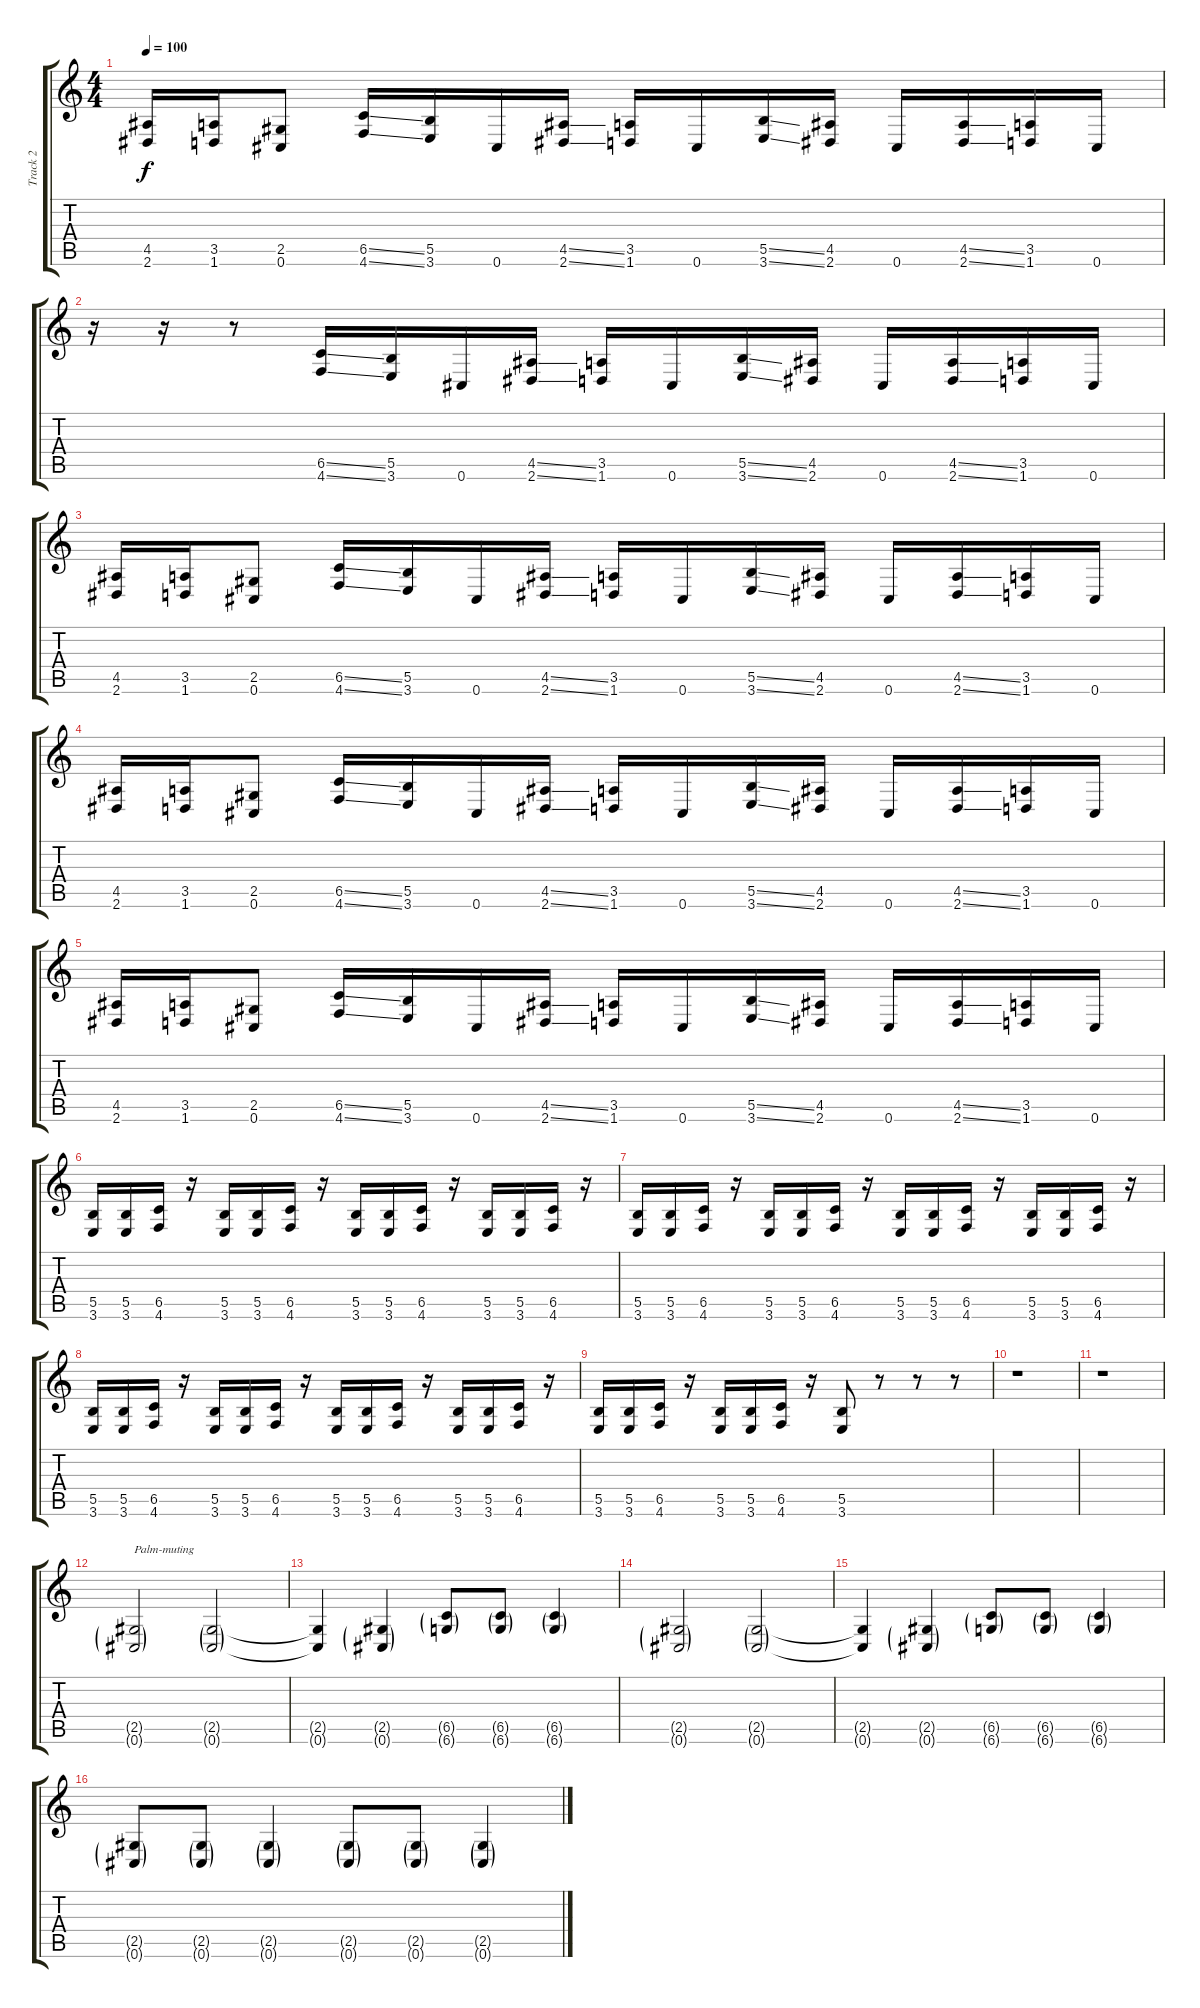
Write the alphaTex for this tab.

\track ("Track 2" "Track 2") {instrument distortionguitar}
\staff {score tabs}
\tuning (Db4 Ab3 E3 B2 Gb2 Db2) {hide}
\ts (4 4)
\tempo 100
\clef g2
\ks c
(4.5 2.6).16{dy f} (3.5 1.6).16 (2.5 0.6).8 (6.5{ss} 4.6{ss}).16 (5.5 3.6).16 0.6.16 (4.5{ss} 2.6{ss}).16 (3.5 1.6).16 0.6.16 (5.5{ss} 3.6{ss}).16 (4.5 2.6).16 0.6.16 (4.5{ss} 2.6{ss}).16 (3.5 1.6).16 0.6.16 |
r.16 r.16 r.8 (6.5{ss} 4.6{ss}).16 (5.5 3.6).16 0.6.16 (4.5{ss} 2.6{ss}).16 (3.5 1.6).16 0.6.16 (5.5{ss} 3.6{ss}).16 (4.5 2.6).16 0.6.16 (4.5{ss} 2.6{ss}).16 (3.5 1.6).16 0.6.16 |
(4.5 2.6).16 (3.5 1.6).16 (2.5 0.6).8 (6.5{ss} 4.6{ss}).16 (5.5 3.6).16 0.6.16 (4.5{ss} 2.6{ss}).16 (3.5 1.6).16 0.6.16 (5.5{ss} 3.6{ss}).16 (4.5 2.6).16 0.6.16 (4.5{ss} 2.6{ss}).16 (3.5 1.6).16 0.6.16 |
(4.5 2.6).16 (3.5 1.6).16 (2.5 0.6).8 (6.5{ss} 4.6{ss}).16 (5.5 3.6).16 0.6.16 (4.5{ss} 2.6{ss}).16 (3.5 1.6).16 0.6.16 (5.5{ss} 3.6{ss}).16 (4.5 2.6).16 0.6.16 (4.5{ss} 2.6{ss}).16 (3.5 1.6).16 0.6.16 |
(4.5 2.6).16 (3.5 1.6).16 (2.5 0.6).8 (6.5{ss} 4.6{ss}).16 (5.5 3.6).16 0.6.16 (4.5{ss} 2.6{ss}).16 (3.5 1.6).16 0.6.16 (5.5{ss} 3.6{ss}).16 (4.5 2.6).16 0.6.16 (4.5{ss} 2.6{ss}).16 (3.5 1.6).16 0.6.16 |
(5.5 3.6).16 (5.5 3.6).16 (6.5 4.6).16 r.16 (5.5 3.6).16 (5.5 3.6).16 (6.5 4.6).16 r.16 (5.5 3.6).16 (5.5 3.6).16 (6.5 4.6).16 r.16 (5.5 3.6).16 (5.5 3.6).16 (6.5 4.6).16 r.16 |
(5.5 3.6).16 (5.5 3.6).16 (6.5 4.6).16 r.16 (5.5 3.6).16 (5.5 3.6).16 (6.5 4.6).16 r.16 (5.5 3.6).16 (5.5 3.6).16 (6.5 4.6).16 r.16 (5.5 3.6).16 (5.5 3.6).16 (6.5 4.6).16 r.16 |
(5.5 3.6).16 (5.5 3.6).16 (6.5 4.6).16 r.16 (5.5 3.6).16 (5.5 3.6).16 (6.5 4.6).16 r.16 (5.5 3.6).16 (5.5 3.6).16 (6.5 4.6).16 r.16 (5.5 3.6).16 (5.5 3.6).16 (6.5 4.6).16 r.16 |
(5.5 3.6).16 (5.5 3.6).16 (6.5 4.6).16 r.16 (5.5 3.6).16 (5.5 3.6).16 (6.5 4.6).16 r.16 (5.5 3.6).8 r.8 r.8 r.8 |
r.1 |
r.1 |
(2.5{g} 0.6{g}).2{txt "Palm-muting"} (2.5{g} 0.6{g}).2 |
(2.5{t} 0.6{t}).4 (2.5{g} 0.6{g}).4 (6.5{g} 6.6{g}).8 (6.5{g} 6.6{g}).8 (6.5{g} 6.6{g}).4 |
(2.5{g} 0.6{g}).2 (2.5{g} 0.6{g}).2 |
(2.5{t} 0.6{t}).4 (2.5{g} 0.6{g}).4 (6.5{g} 6.6{g}).8 (6.5{g} 6.6{g}).8 (6.5{g} 6.6{g}).4 |
(2.5{g} 0.6{g}).8 (2.5{g} 0.6{g}).8 (2.5{g} 0.6{g}).4 (2.5{g} 0.6{g}).8 (2.5{g} 0.6{g}).8 (2.5{g} 0.6{g}).4
